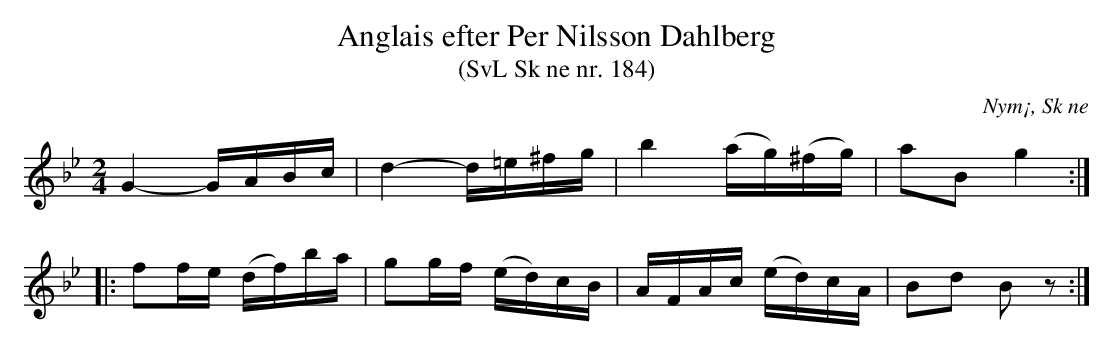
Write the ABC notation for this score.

X:1
T:Anglais efter Per Nilsson Dahlberg
T:(SvL Sk ne nr. 184)
O:Nym¡, Sk ne
M:2/4
L:1/16
K:Bb
G4- GABc | d4- d=e^fg | b4 (ag)(^fg) | a2B2 g4 :|
|: f2fe (df)ba | g2gf (ed)cB | AFAc (ed)cA | B2d2 B2 z2 :|
